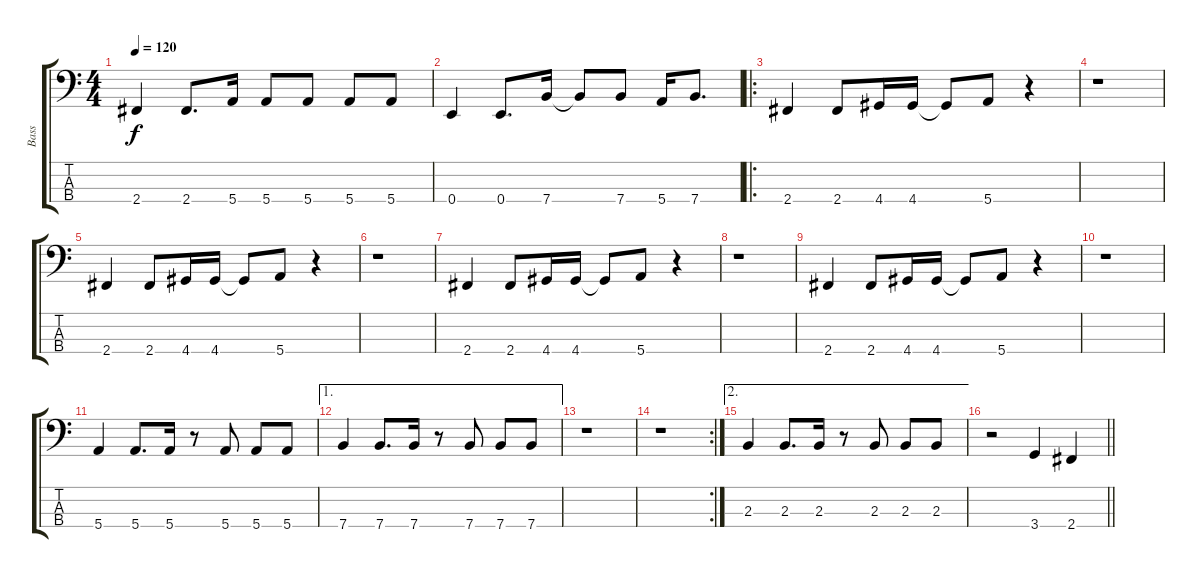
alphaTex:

\track ("Bass" "Bass") {instrument electricbasspick}
\staff {score tabs}
\tuning (G2 D2 A1 E1) {hide}
\ts (4 4)
\tempo 120
\clef f4
\ks c
2.4.4{dy f} 2.4.8{d} 5.4.16 5.4.8 5.4.8 5.4.8 5.4.8 |
0.4.4 0.4.8{d} 7.4.16 7.4{t}.8 7.4.8 5.4.16 7.4.8{d} |
\ro
2.4.4 2.4.8 4.4.16 4.4.16 4.4{t}.8 5.4.8 r.4 |
r.1 |
2.4.4 2.4.8 4.4.16 4.4.16 4.4{t}.8 5.4.8 r.4 |
r.1 |
2.4.4 2.4.8 4.4.16 4.4.16 4.4{t}.8 5.4.8 r.4 |
r.1 |
2.4.4 2.4.8 4.4.16 4.4.16 4.4{t}.8 5.4.8 r.4 |
r.1 |
5.4.4 5.4.8{d} 5.4.16 r.8 5.4.8 5.4.8 5.4.8 |
\ae 1
7.4.4 7.4.8{d} 7.4.16 r.8 7.4.8 7.4.8 7.4.8 |
r.1 |
\rc 2
r.1 |
\ae 2
2.3.4 2.3.8{d} 2.3.16 r.8 2.3.8 2.3.8 2.3.8 |
\barLineRight lightlight
r.2 3.4.4 2.4.4
